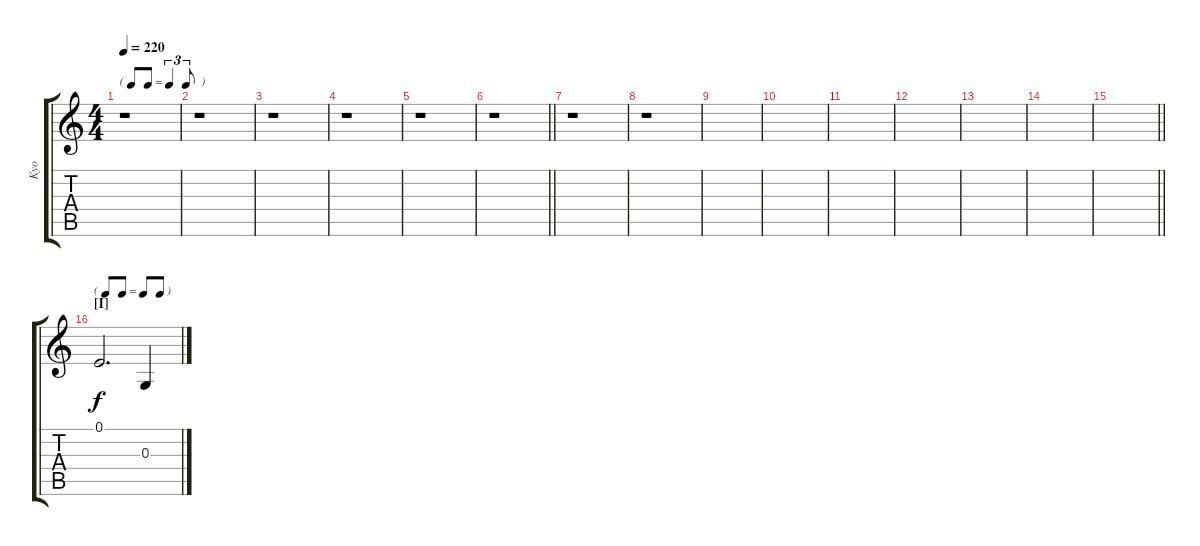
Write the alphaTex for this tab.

\track ("Kyo" "Kyo") {instrument fx5brightness}
\staff {score tabs}
\tuning (E4 B3 G3 D3 A2 E2) {hide}
\ts (4 4)
\tf triplet8th
\tempo 220
\clef g2
\ks c
r.1{dy f} |
r.1 |
r.1 |
r.1 |
r.1 |
\barLineRight lightlight
r.1 |
r.1 |
r.1 |
|
|
|
|
|
|
\barLineRight lightlight
|
\tf none
\section ("" "[I]")
0.1.2{d} 0.3.4
